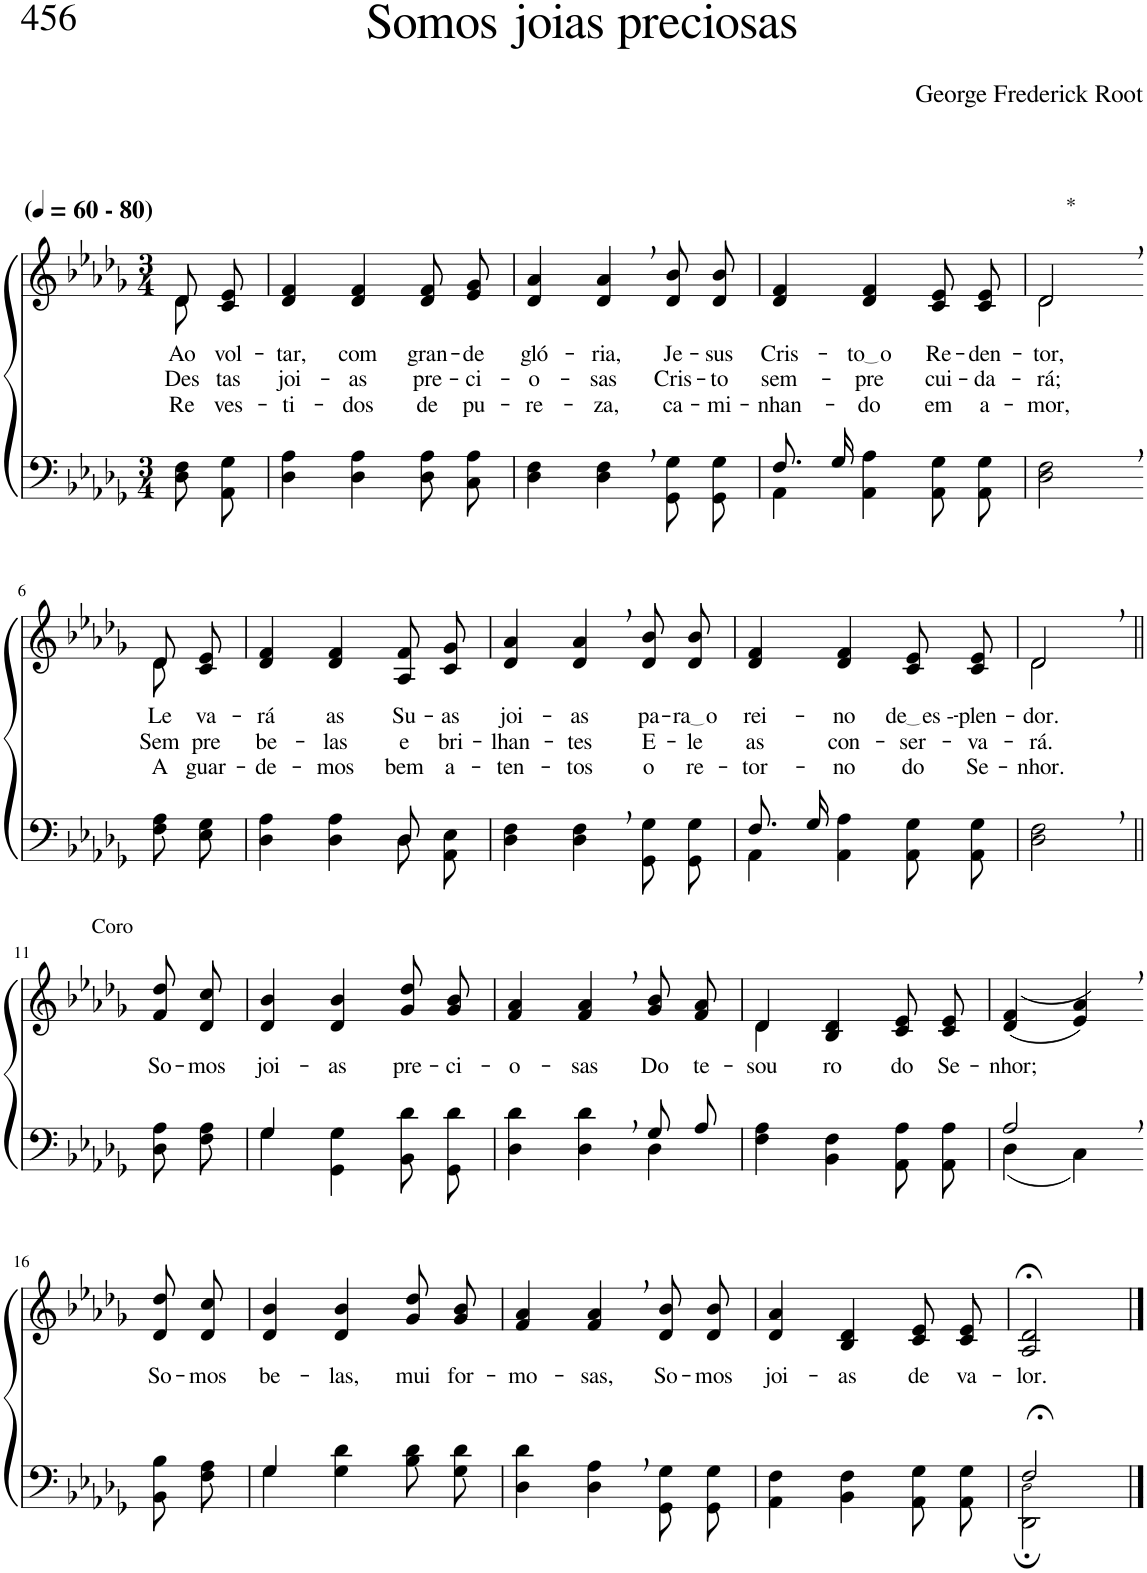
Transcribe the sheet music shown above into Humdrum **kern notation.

**kern	**kern	**text	**text	**text
*part2	*part1	*part1	*part1	*part1
*staff2	*staff1	*staff1	*staff1	*staff1
*I"Parte III e IV	*I"Parte I e II	*	*	*
*clefF4	*clefG2	*	*	*
*Trd-1c-2	*Trd-1c-2	*	*	*
*k[b-e-a-d-g-]	*k[b-e-a-d-g-]	*	*	*
*M3/4	*M3/4	*	*	*
*MM60	*MM60	*	*	*
=1	=1	=1	=1	=1
!	!LO:TX:a:B:t=(	!	!	!
!	!LO:TX:a:B:t=- 80)	!	!	!
!	!	!LO:LY:b	!LO:LY:b	!LO:LY:b
*	*^	*	*	*
8D-\ 8F\L	8d-\	8d-/L	Ao	Des-	Re-
!	!	!	!LO:LY:b	!LO:LY:b	!LO:LY:b
8AA-\ 8G-\J	8ryy	8c/ 8e-/J	vol-	-tas	-ves-
=2	=2	=2	=2	=2	=2
!	!	!	!LO:LY:b	!LO:LY:b	!LO:LY:b
*	*v	*v	*	*	*
4D-\ 4A-\	4d-/ 4f/	-tar,	joi-	-ti-
!	!	!LO:LY:b	!LO:LY:b	!LO:LY:b
4D-\ 4A-\	4d-/ 4f/	com	-as	-dos
!	!	!LO:LY:b	!LO:LY:b	!LO:LY:b
8D-\ 8A-\L	8d-/ 8f/L	gran-	pre-	de
!	!	!LO:LY:b	!LO:LY:b	!LO:LY:b
8C\ 8A-\J	8e-/ 8g-/J	-de	-ci-	pu-
=3	=3	=3	=3	=3
!	!	!LO:LY:b	!LO:LY:b	!LO:LY:b
4D-\ 4F\	4d-/ 4a-/	gló-	-o-	-re-
!	!	!LO:LY:b	!LO:LY:b	!LO:LY:b
4D-\, 4F\,	4d-/, 4a-/,	-ria,	-sas	-za,
!	!	!LO:LY:b	!LO:LY:b	!LO:LY:b
8GG-/ 8G-/L	8d-/ 8b-/L	Je-	Cris-	ca-
!	!	!LO:LY:b	!LO:LY:b	!LO:LY:b
8GG-/ 8G-/J	8d-/ 8b-/J	-sus	-to	-mi-
=4	=4	=4	=4	=4
*^	*	*	*	*
!	!	!	!LO:LY:b	!LO:LY:b	!LO:LY:b
8.F/L	4AA-\	4d-/ 4f/	Cris-	sem-	-nhan-
16G-/Jk	.	.	.	.	.
!	!	!	!LO:LY:b	!LO:LY:b	!LO:LY:b
4ryy	4AA-\ 4A-\	4d-/ 4f/	to o	-pre	-do
!	!	!	!LO:LY:b	!LO:LY:b	!LO:LY:b
4ryy	8AA-\ 8G-\L	8c/ 8e-/L	Re-	cui-	em
!	!	!	!LO:LY:b	!LO:LY:b	!LO:LY:b
.	8AA-\ 8G-\J	8c/ 8e-/J	-den-	-da-	a-
=5	=5	=5	=5	=5	=5
!	!	!LO:TX:a:t=*	!	!	!
!	!	!	!LO:LY:b	!LO:LY:b	!LO:LY:b
*v	*v	*^	*	*	*
2D-\, 2F\,	2d-,\	2d-/	-tor,	-rá;	-mor,
!!LO:LB:g=z	!!
=6-	=6-	=6-	=6-	=6-	=6-
!	!	!	!LO:LY:b	!LO:LY:b	!LO:LY:b
8F\ 8A-\L	8d-\	8d-/L	Le-	Sem-	A-
!	!	!	!LO:LY:b	!LO:LY:b	!LO:LY:b
8E-\ 8G-\J	8ryy	8c/ 8e-/J	-va-	-pre	-guar-
=7	=7	=7	=7	=7	=7
*^	*	*	*	*	*
!	!	!	!	!LO:LY:b	!LO:LY:b	!LO:LY:b
*	*	*v	*v	*	*	*
4D-\ 4A-\	2ryy	4d-/ 4f/	-rá	be-	-de-
!	!	!	!LO:LY:b	!LO:LY:b	!LO:LY:b
4D-\ 4A-\	.	4d-/ 4f/	as	-las	-mos
!	!	!	!LO:LY:b	!LO:LY:b	!LO:LY:b
8D-\L	8D-/	8A-/ 8f/L	Su-	e	bem
!	!	!	!LO:LY:b	!LO:LY:b	!LO:LY:b
8AA-\ 8E-\J	8ryy	8c/ 8g-/J	-as	bri-	a-
=8	=8	=8	=8	=8	=8
!	!	!	!LO:LY:b	!LO:LY:b	!LO:LY:b
*v	*v	*	*	*	*
4D-\ 4F\	4d-/ 4a-/	joi-	-lhan-	-ten-
!	!	!LO:LY:b	!LO:LY:b	!LO:LY:b
4D-\, 4F\,	4d-/, 4a-/,	-as	-tes	-tos
!	!	!LO:LY:b	!LO:LY:b	!LO:LY:b
8GG-/ 8G-/L	8d-/ 8b-/L	pa-	E-	o
!	!	!LO:LY:b	!LO:LY:b	!LO:LY:b
8GG-/ 8G-/J	8d-/ 8b-/J	ra o	-le	re-
=9	=9	=9	=9	=9
*^	*	*	*	*
!	!	!	!LO:LY:b	!LO:LY:b	!LO:LY:b
8.F/L	4AA-\	4d-/ 4f/	rei-	as	-tor-
16G-/Jk	.	.	.	.	.
!	!	!	!LO:LY:b	!LO:LY:b	!LO:LY:b
4ryy	4AA-\ 4A-\	4d-/ 4f/	-no	con-	-no
!	!	!	!LO:LY:b	!LO:LY:b	!LO:LY:b
4ryy	8AA-\ 8G-\L	8c/ 8e-/L	de es -	-ser-	do
!	!	!	!LO:LY:b	!LO:LY:b	!LO:LY:b
.	8AA-\ 8G-\J	8c/ 8e-/J	-plen-	-va-	Se-
=10	=10	=10	=10	=10	=10
!	!	!	!LO:LY:b	!LO:LY:b	!LO:LY:b
*v	*v	*^	*	*	*
2D-\, 2F\,	2d-,\	2d-/	-dor.	-rá.	-nhor.
!!LO:LB:g=z
=11||	=11||	=11||	=11||	=11||	=11||
!	!LO:TX:a:t=Coro	!	!	!	!
!	!	!	!LO:LY:b	!	!
*	*v	*v	*	*	*
8D-\ 8A-\L	8f/ 8dd-/L	So-	.	.
!	!	!LO:LY:b	!	!
8F\ 8A-\J	8d-/ 8cc/J	-mos	.	.
=12	=12	=12	=12	=12
*^	*	*	*	*
!	!	!	!LO:LY:b	!	!
4G-/	4G-\	4d-/ 4b-/	joi-	.	.
!	!	!	!LO:LY:b	!	!
2ryy	4GG-\ 4G-\	4d-/ 4b-/	-as	.	.
!	!	!	!LO:LY:b	!	!
.	8BB-\ 8d-\L	8g-/ 8dd-/L	pre-	.	.
!	!	!	!LO:LY:b	!	!
.	8GG-\ 8d-\J	8g-/ 8b-/J	-ci-	.	.
=13	=13	=13	=13	=13	=13
!	!	!	!LO:LY:b	!	!
2ryy	4D-\ 4d-\	4f/ 4a-/	-o-	.	.
!	!	!	!LO:LY:b	!	!
.	4D-\ 4d-\	4f/, 4a-/,	-sas	.	.
!	!	!	!LO:LY:b	!	!
8G-/L	4D-\	8g-/ 8b-/L	Do	.	.
!	!	!	!LO:LY:b	!	!
8A-/J	.	8f/ 8a-/J	te-	.	.
*v	*v	*	*	*	*
=14	=14	=14	=14	=14
!	!	!LO:LY:b	!	!
*	*^	*	*	*
4F\ 4A-\	4d-\	4d-/	-sou-	.	.
!	!	!	!LO:LY:b	!	!
4BB-\ 4F\	2ryy	4B-/ 4d-/	-ro	.	.
!	!	!	!LO:LY:b	!	!
8AA-\ 8A-\L	.	8c/ 8e-/L	do	.	.
!	!	!	!LO:LY:b	!	!
8AA-\ 8A-\J	.	8c/ 8e-/J	Se-	.	.
=15	=15	=15	=15	=15	=15
*^	*	*	*	*	*
!	!	!	!	!LO:LY:b	!	!
*	*	*v	*v	*	*	*
2A-,/	(4D-\	((4d-/ 4f/	-nhor;	.	.
.	4C\)	4e-/, 4a-/,))	.	.	.
!!LO:LB:g=z
=16-	=16-	=16-	=16-	=16-	=16-
!	!	!	!LO:LY:b	!	!
*v	*v	*	*	*	*
8BB-\ 8B-\L	8d-/ 8dd-/L	So-	.	.
!	!	!LO:LY:b	!	!
8F\ 8A-\J	8d-/ 8cc/J	-mos	.	.
=17	=17	=17	=17	=17
*^	*	*	*	*
!	!	!	!LO:LY:b	!	!
4G-\	4G-/	4d-/ 4b-/	be-	.	.
!	!	!	!LO:LY:b	!	!
4G-\ 4d-\	2ryy	4d-/ 4b-/	-las,	.	.
!	!	!	!LO:LY:b	!	!
8B-\ 8d-\L	.	8g-/ 8dd-/L	mui	.	.
!	!	!	!LO:LY:b	!	!
8G-\ 8d-\J	.	8g-/ 8b-/J	for-	.	.
*v	*v	*	*	*	*
=18	=18	=18	=18	=18
!	!	!LO:LY:b	!	!
4D-\ 4d-\	4f/ 4a-/	-mo-	.	.
!	!	!LO:LY:b	!	!
4D-\, 4A-\,	4f/, 4a-/,	-sas,	.	.
!	!	!LO:LY:b	!	!
8GG-/ 8G-/L	8d-/ 8b-/L	So-	.	.
!	!	!LO:LY:b	!	!
8GG-/ 8G-/J	8d-/ 8b-/J	-mos	.	.
=19	=19	=19	=19	=19
!	!	!LO:LY:b	!	!
4AA-\ 4F\	4d-/ 4a-/	joi-	.	.
!	!	!LO:LY:b	!	!
4BB-\ 4F\	4B-/ 4d-/	-as	.	.
!	!	!LO:LY:b	!	!
8AA-\ 8G-\L	8c/ 8e-/L	de	.	.
!	!	!LO:LY:b	!	!
8AA-\ 8G-\J	8c/ 8e-/J	va-	.	.
=20	=20	=20	=20	=20
*^	*	*	*	*
!	!	!	!LO:LY:b	!	!
2F;</	2DD-\; 2D-!\;	2A-/;< 2d-/;<	-lor.	.	.
*v	*v	*	*	*	*
==	==	==	==	==
*-	*-	*-	*-	*-
